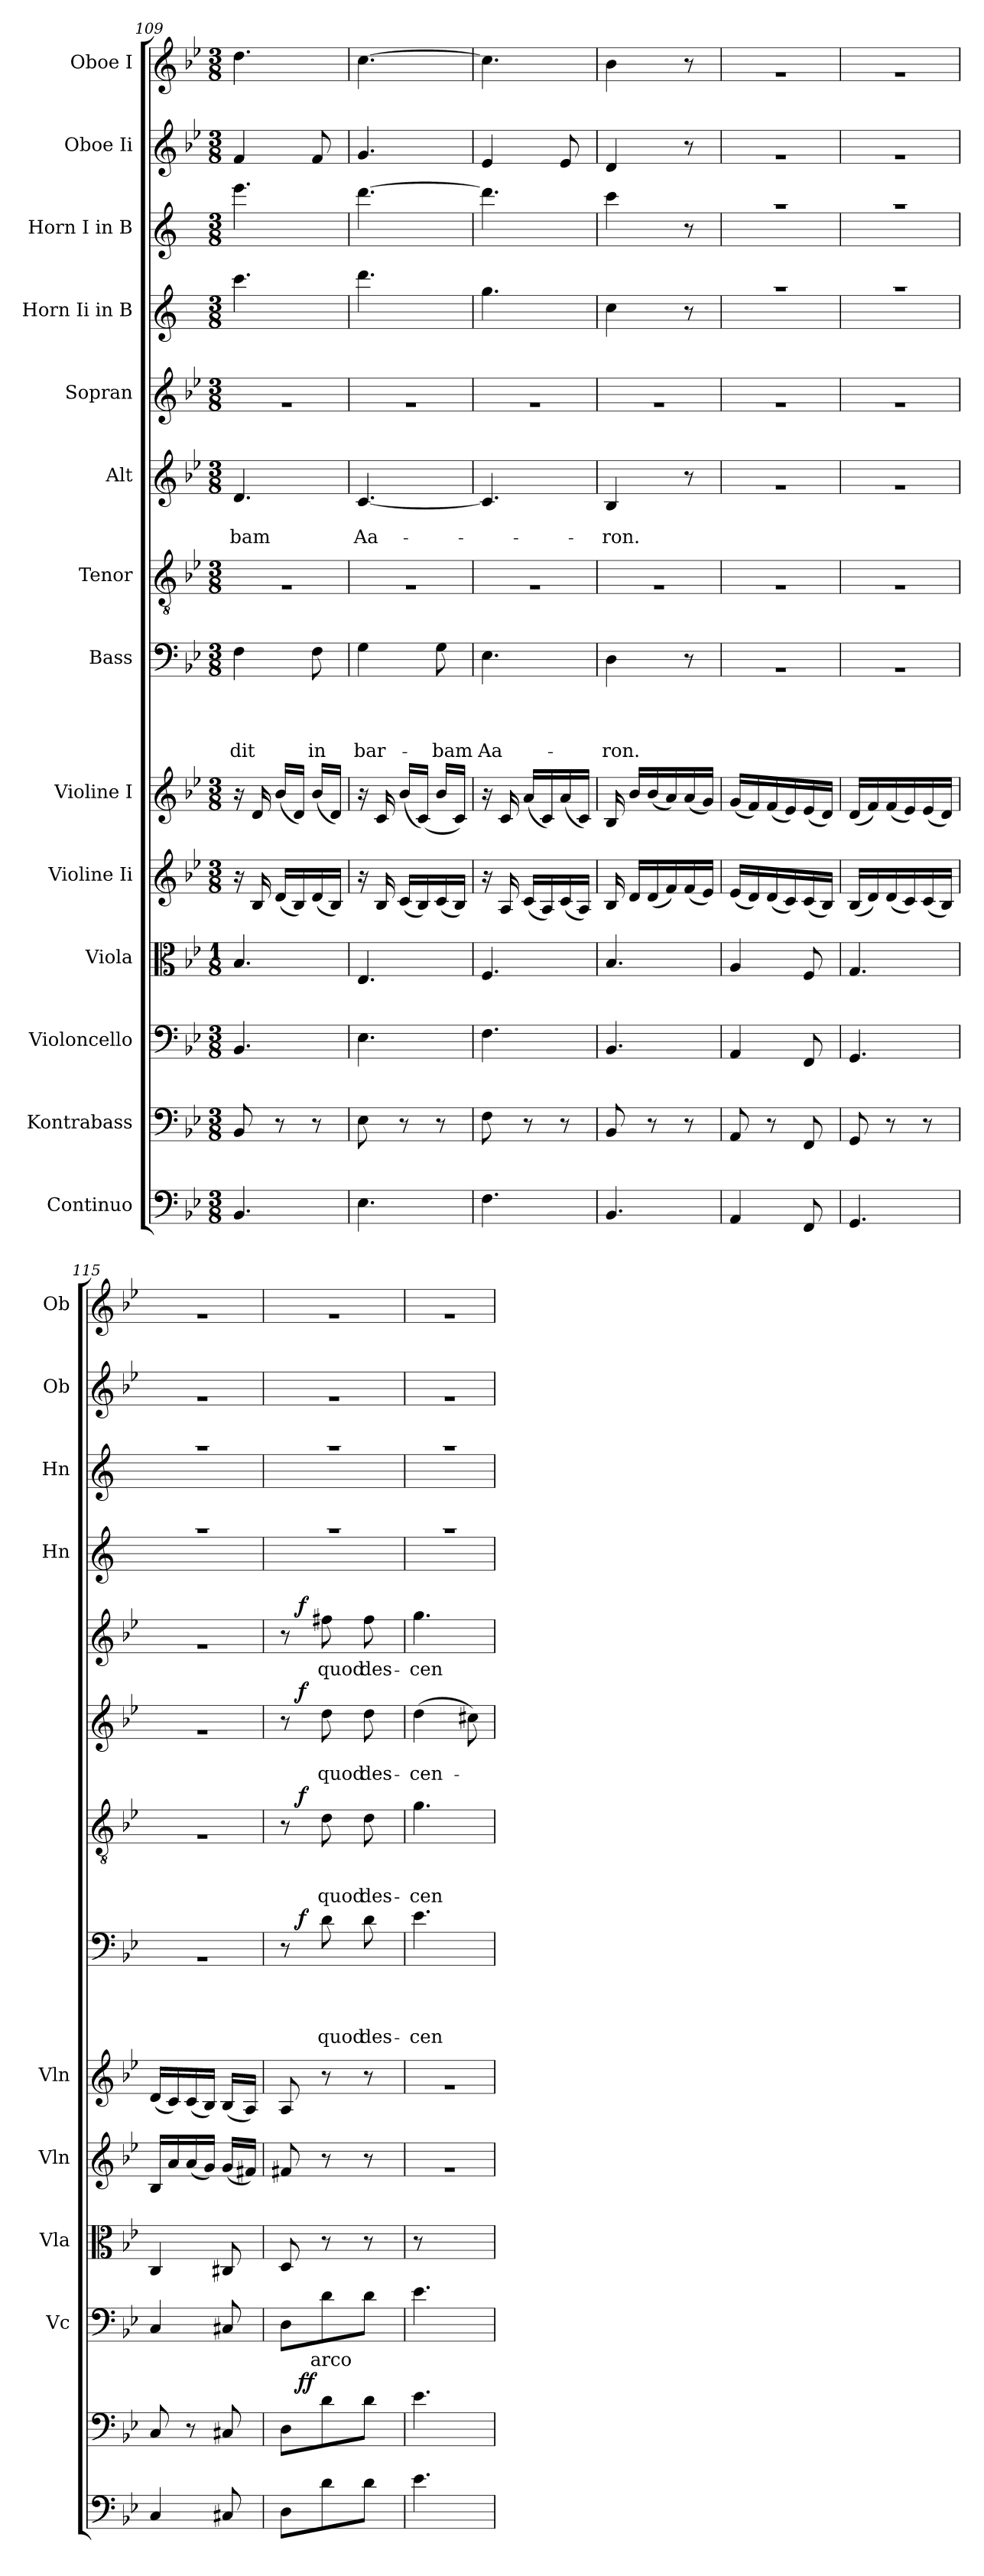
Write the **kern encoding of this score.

**kern	**kern	**dynam	**kern	**kern	**kern	**kern	**kern	**text	**text	**text	**text	**dynam	**kern	**text	**text	**text	**dynam	**kern	**text	**text	**dynam	**kern	**text	**dynam	**kern	**kern	**kern	**kern
*part14	*part13	*part13	*part12	*part11	*part10	*part9	*part8	*part8	*part8	*part8	*part8	*part8	*part7	*part7	*part7	*part7	*part7	*part6	*part6	*part6	*part6	*part5	*part5	*part5	*part4	*part3	*part2	*part1
*staff14	*staff13	*staff13	*staff12	*staff11	*staff10	*staff9	*staff8	*staff8	*staff8	*staff8	*staff8	*staff8	*staff7	*staff7	*staff7	*staff7	*staff7	*staff6	*staff6	*staff6	*staff6	*staff5	*staff5	*staff5	*staff4	*staff3	*staff2	*staff1
*I"Continuo	*I"Kontrabass	*	*I"Violoncello	*I"Viola	*I"Violine Ii	*I"Violine I	*I"Bass	*	*	*	*	*	*I"Tenor	*	*	*	*	*I"Alt	*	*	*	*I"Sopran	*	*	*I"Horn Ii in B	*I"Horn I in B	*I"Oboe Ii	*I"Oboe I
*	*	*	*I'Vc	*I'Vla	*I'Vln	*I'Vln	*	*	*	*	*	*	*	*	*	*	*	*	*	*	*	*	*	*	*I'Hn	*I'Hn	*I'Ob	*I'Ob
*clefF4	*clefF4	*	*clefF4	*clefC3	*clefG2	*clefG2	*clefF4	*	*	*	*	*	*clefGv2	*	*	*	*	*clefG2	*	*	*	*clefG2	*	*	*clefG2	*clefG2	*clefG2	*clefG2
*	*	*	*	*ITrd1c2	*	*	*	*	*	*	*	*	*	*	*	*	*	*	*	*	*	*	*	*	*ITrd1c2	*ITrd1c2	*	*
*k[b-e-]	*k[b-e-]	*	*k[b-e-]	*k[b-e-a-d-]	*k[b-e-]	*k[b-e-]	*k[b-e-]	*	*	*	*	*	*k[b-e-]	*	*	*	*	*k[b-e-]	*	*	*	*k[b-e-]	*	*	*k[b-e-]	*k[b-e-]	*k[b-e-]	*k[b-e-]
*B-:	*B-:	*	*B-:	*A-:	*B-:	*B-:	*B-:	*	*	*	*	*	*B-:	*	*	*	*	*B-:	*	*	*	*B-:	*	*	*B-:	*B-:	*B-:	*B-:
*M3/8	*M3/8	*	*M3/8	*M1/8	*M3/8	*M3/8	*M3/8	*	*	*	*	*	*M3/8	*	*	*	*	*M3/8	*	*	*	*M3/8	*	*	*M3/8	*M3/8	*M3/8	*M3/8
=109	=109	=109	=109	=109	=109	=109	=109	=109	=109	=109	=109	=109	=109	=109	=109	=109	=109	=109	=109	=109	=109	=109	=109	=109	=109	=109	=109	=109
!	!	!	!	!	!	!	!	!	!	!	!LO:LY:b	!	!LO:N:vis=1	!	!	!	!	!	!	!LO:LY:b	!	!LO:N:vis=1	!	!	!	!	!	!
4.BB-/	8BB-/	.	4.BB-/	4.A-/	16ra	16ra	4F\	.	.	.	-dit	.	4.rA	.	.	.	.	4.d/	.	-bam	.	4.ra	.	.	4.bb-\	4.ddd\	4f/	4.dd\
.	.	.	.	.	16B-/	16d/	.	.	.	.	.	.	.	.	.	.	.	.	.	.	.	.	.	.	.	.	.	.
.	8r	.	.	.	(<16d/LL	(<16b-/LL	.	.	.	.	.	.	.	.	.	.	.	.	.	.	.	.	.	.	.	.	.	.
.	.	.	.	.	16B-/)	16d/JJ)	.	.	.	.	.	.	.	.	.	.	.	.	.	.	.	.	.	.	.	.	.	.
!	!	!	!	!	!	!	!	!	!	!	!LO:LY:b	!	!	!	!	!	!	!	!	!	!	!	!	!	!	!	!	!
.	8r	.	.	.	(<16d/	(<16b-/LL	8F\	.	.	.	in	.	.	.	.	.	.	.	.	.	.	.	.	.	.	.	8f/	.
.	.	.	.	.	16B-/JJ)	16d/JJ)	.	.	.	.	.	.	.	.	.	.	.	.	.	.	.	.	.	.	.	.	.	.
=110	=110	=110	=110	=110	=110	=110	=110	=110	=110	=110	=110	=110	=110	=110	=110	=110	=110	=110	=110	=110	=110	=110	=110	=110	=110	=110	=110	=110
!	!	!	!	!	!	!	!	!	!	!	!LO:LY:b	!	!LO:N:vis=1	!	!	!	!	!	!	!LO:LY:b	!	!LO:N:vis=1	!	!	!	!	!	!
4.E-\	8E-\	.	4.E-\	4.D-/	16ra	16ra	4G\	.	.	.	bar-	.	4.rA	.	.	.	.	[>4.c/	.	Aa-	.	4.ra	.	.	4.ccc\	[>4.ccc\	4.g/	[>4.cc\
.	.	.	.	.	16B-/	16c/	.	.	.	.	.	.	.	.	.	.	.	.	.	.	.	.	.	.	.	.	.	.
.	8r	.	.	.	(<16c/LL	(<16b-/LL	.	.	.	.	.	.	.	.	.	.	.	.	.	.	.	.	.	.	.	.	.	.
.	.	.	.	.	16B-/)	(16c/JJ)	.	.	.	.	.	.	.	.	.	.	.	.	.	.	.	.	.	.	.	.	.	.
!	!	!	!	!	!	!	!	!	!	!	!LO:LY:b	!	!	!	!	!	!	!	!	!	!	!	!	!	!	!	!	!
.	8r	.	.	.	(<16c/	16b-/LL	8G\	.	.	.	-bam	.	.	.	.	.	.	.	.	.	.	.	.	.	.	.	.	.
.	.	.	.	.	16B-/JJ)	16c/JJ)	.	.	.	.	.	.	.	.	.	.	.	.	.	.	.	.	.	.	.	.	.	.
!!LO:PB:g=z
=111	=111	=111	=111	=111	=111	=111	=111	=111	=111	=111	=111	=111	=111	=111	=111	=111	=111	=111	=111	=111	=111	=111	=111	=111	=111	=111	=111	=111
!	!	!	!	!	!	!	!	!	!	!	!LO:LY:b	!	!LO:N:vis=1	!	!	!	!	!	!	!	!	!LO:N:vis=1	!	!	!	!	!	!
4.F\	8F\	.	4.F\	4.E-/	16ra	16ra	4.E-\	.	.	.	Aa-	.	4.rA	.	.	.	.	4.c/]	.	.	.	4.ra	.	.	4.ff\	4.ccc\]	4e-/	4.cc\]
.	.	.	.	.	16A/	16c/	.	.	.	.	.	.	.	.	.	.	.	.	.	.	.	.	.	.	.	.	.	.
.	8r	.	.	.	(<16c/LL	(<16a/LL	.	.	.	.	.	.	.	.	.	.	.	.	.	.	.	.	.	.	.	.	.	.
.	.	.	.	.	16A/)	16c/)	.	.	.	.	.	.	.	.	.	.	.	.	.	.	.	.	.	.	.	.	.	.
.	8r	.	.	.	(<16c/	(<16a/	.	.	.	.	.	.	.	.	.	.	.	.	.	.	.	.	.	.	.	.	8e-/	.
.	.	.	.	.	16A/JJ)	16c/JJ)	.	.	.	.	.	.	.	.	.	.	.	.	.	.	.	.	.	.	.	.	.	.
=112	=112	=112	=112	=112	=112	=112	=112	=112	=112	=112	=112	=112	=112	=112	=112	=112	=112	=112	=112	=112	=112	=112	=112	=112	=112	=112	=112	=112
!	!	!	!	!	!	!	!	!	!	!	!LO:LY:b	!	!LO:N:vis=1	!	!	!	!	!	!	!LO:LY:b	!	!LO:N:vis=1	!	!	!	!	!	!
4.BB-/	8BB-/	.	4.BB-/	4.A-/	16B-/	16B-/	4D\	.	.	.	-ron.	.	4.rA	.	.	.	.	4B-/	.	-ron.	.	4.ra	.	.	4b-\	4bb-\	4d/	4b-\
.	.	.	.	.	16d/LL	16b-/LL	.	.	.	.	.	.	.	.	.	.	.	.	.	.	.	.	.	.	.	.	.	.
.	8r	.	.	.	(<16d/	(<16b-/	.	.	.	.	.	.	.	.	.	.	.	.	.	.	.	.	.	.	.	.	.	.
.	.	.	.	.	16f/)	16a/)	.	.	.	.	.	.	.	.	.	.	.	.	.	.	.	.	.	.	.	.	.	.
.	8r	.	.	.	(<16f/	(<16a/	8r	.	.	.	.	.	.	.	.	.	.	8r	.	.	.	.	.	.	8r	8r	8r	8r
.	.	.	.	.	16e-/JJ)	16g/JJ)	.	.	.	.	.	.	.	.	.	.	.	.	.	.	.	.	.	.	.	.	.	.
=113	=113	=113	=113	=113	=113	=113	=113	=113	=113	=113	=113	=113	=113	=113	=113	=113	=113	=113	=113	=113	=113	=113	=113	=113	=113	=113	=113	=113
!	!	!	!	!	!	!	!LO:N:vis=1	!	!	!	!	!	!LO:N:vis=1	!	!	!	!	!LO:N:vis=1	!	!	!	!LO:N:vis=1	!	!	!LO:N:vis=1	!LO:N:vis=1	!LO:N:vis=1	!LO:N:vis=1
4AA/	8AA/	.	4AA/	4G/	(<16e-/LL	(<16g/LL	4.rC	.	.	.	.	.	4.rA	.	.	.	.	4.ra	.	.	.	4.ra	.	.	4.raa	4.raa	4.ra	4.ra
.	.	.	.	.	16d/)	16f/)	.	.	.	.	.	.	.	.	.	.	.	.	.	.	.	.	.	.	.	.	.	.
.	8r	.	.	.	(<16d/	(<16f/	.	.	.	.	.	.	.	.	.	.	.	.	.	.	.	.	.	.	.	.	.	.
.	.	.	.	.	16c/)	16e-/)	.	.	.	.	.	.	.	.	.	.	.	.	.	.	.	.	.	.	.	.	.	.
8FF/	8FF/	.	8FF/	8E-/	(<16c/	(<16e-/	.	.	.	.	.	.	.	.	.	.	.	.	.	.	.	.	.	.	.	.	.	.
.	.	.	.	.	16B-/JJ)	16d/JJ)	.	.	.	.	.	.	.	.	.	.	.	.	.	.	.	.	.	.	.	.	.	.
=114	=114	=114	=114	=114	=114	=114	=114	=114	=114	=114	=114	=114	=114	=114	=114	=114	=114	=114	=114	=114	=114	=114	=114	=114	=114	=114	=114	=114
!	!	!	!	!	!	!	!LO:N:vis=1	!	!	!	!	!	!LO:N:vis=1	!	!	!	!	!LO:N:vis=1	!	!	!	!LO:N:vis=1	!	!	!LO:N:vis=1	!LO:N:vis=1	!LO:N:vis=1	!LO:N:vis=1
4.GG/	8GG/	.	4.GG/	4.F/	(<16B-/LL	(<16d/LL	4.rC	.	.	.	.	.	4.rA	.	.	.	.	4.ra	.	.	.	4.ra	.	.	4.raa	4.raa	4.ra	4.ra
.	.	.	.	.	16d/)	16f/)	.	.	.	.	.	.	.	.	.	.	.	.	.	.	.	.	.	.	.	.	.	.
.	8r	.	.	.	(<16d/	(<16f/	.	.	.	.	.	.	.	.	.	.	.	.	.	.	.	.	.	.	.	.	.	.
.	.	.	.	.	16c/)	16e-/)	.	.	.	.	.	.	.	.	.	.	.	.	.	.	.	.	.	.	.	.	.	.
.	8r	.	.	.	(<16c/	(<16e-/	.	.	.	.	.	.	.	.	.	.	.	.	.	.	.	.	.	.	.	.	.	.
.	.	.	.	.	16B-/JJ)	16d/JJ)	.	.	.	.	.	.	.	.	.	.	.	.	.	.	.	.	.	.	.	.	.	.
=115	=115	=115	=115	=115	=115	=115	=115	=115	=115	=115	=115	=115	=115	=115	=115	=115	=115	=115	=115	=115	=115	=115	=115	=115	=115	=115	=115	=115
!	!	!	!	!	!	!	!LO:N:vis=1	!	!	!	!	!	!LO:N:vis=1	!	!	!	!	!LO:N:vis=1	!	!	!	!LO:N:vis=1	!	!	!LO:N:vis=1	!LO:N:vis=1	!LO:N:vis=1	!LO:N:vis=1
4C/	8C/	.	4C/	4BB-/	16B-/LL	(<16d/LL	4.rC	.	.	.	.	.	4.rA	.	.	.	.	4.ra	.	.	.	4.ra	.	.	4.raa	4.raa	4.ra	4.ra
.	.	.	.	.	16a/	16c/)	.	.	.	.	.	.	.	.	.	.	.	.	.	.	.	.	.	.	.	.	.	.
.	8r	.	.	.	(<16a/	(<16c/	.	.	.	.	.	.	.	.	.	.	.	.	.	.	.	.	.	.	.	.	.	.
.	.	.	.	.	16g/JJ)	16B-/JJ)	.	.	.	.	.	.	.	.	.	.	.	.	.	.	.	.	.	.	.	.	.	.
8C#X/	8C#X/	.	8C#X/	8BBn/	(<16g/LL	(<16B-/LL	.	.	.	.	.	.	.	.	.	.	.	.	.	.	.	.	.	.	.	.	.	.
.	.	.	.	.	16f#X/JJ)	16A/JJ)	.	.	.	.	.	.	.	.	.	.	.	.	.	.	.	.	.	.	.	.	.	.
=116	=116	=116	=116	=116	=116	=116	=116	=116	=116	=116	=116	=116	=116	=116	=116	=116	=116	=116	=116	=116	=116	=116	=116	=116	=116	=116	=116	=116
!	!	!	!	!	!	!	!	!	!	!	!	!	!	!	!	!	!	!	!	!	!	!	!	!	!LO:N:vis=1	!LO:N:vis=1	!LO:N:vis=1	!LO:N:vis=1
*	*^	*	*	*	*	*	*^	*	*	*	*	*	*^	*	*	*	*	*^	*	*	*	*^	*	*	*	*	*	*
*	*	*^	*	*	*	*	*	*	*	*	*	*	*	*	*	*	*	*	*	*	*	*	*	*	*	*	*	*	*	*	*	*	*
8D\L	8D\L	16ryy	16.ryy	.	8D\L	8C/	8f#X/	8A/	8r	16ryy	.	.	.	.	.	8r	16ryy	.	.	.	.	8r	16ryy	.	.	.	8r	16ryy	.	.	4.raa	4.raa	4.ra	4.ra
!	!	!	!	!LO:DY:a	!	!	!	!	!	!	!	!	!	!	!	!	!	!	!	!	!	!	!	!	!	!	!	!	!	!	!	!	!	!
!	!	!	!	!LO:DY:n=1:b	!	!	!	!	!	!	!	!	!	!	!LO:DY:a	!	!	!	!	!	!LO:DY:a	!	!	!	!	!LO:DY:a	!	!	!	!LO:DY:a	!	!	!	!
.	.	4ryy	.	f f	.	.	.	.	.	4ryy	.	.	.	.	f	.	4ryy	.	.	.	f	.	4ryy	.	.	f	.	4ryy	.	f	.	.	.	.
!	!	!	!LO:TX:a:t=arco	!	!	!	!	!	!	!	!	!	!	!	!	!	!	!	!	!	!	!	!	!	!	!	!	!	!	!	!	!	!	!
.	.	.	4ryy	.	.	.	.	.	.	.	.	.	.	.	.	.	.	.	.	.	.	.	.	.	.	.	.	.	.	.	.	.	.	.
!	!	!	!	!	!	!	!	!	!	!	!	!	!	!LO:LY:b	!	!	!	!	!	!LO:LY:b	!	!	!	!	!LO:LY:b	!	!	!	!LO:LY:b	!	!	!	!	!
8d\	8d\	.	.	.	8d\	8r	8r	8r	8d\	.	.	.	.	quod	.	8d\	.	.	.	quod	.	8dd\	.	.	quod	.	8ff#X\	.	quod	.	.	.	.	.
!	!	!	!	!	!	!	!	!	!	!	!	!	!	!LO:LY:b	!	!	!	!	!	!LO:LY:b	!	!	!	!	!LO:LY:b	!	!	!	!LO:LY:b	!	!	!	!	!
8d\J	8d\J	.	.	.	8d\J	8r	8r	8r	8d\	.	.	.	.	des-	.	8d\	.	.	.	des-	.	8dd\	.	.	des-	.	8ff#\	.	des-	.	.	.	.	.
.	.	16ryy	.	.	.	.	.	.	.	16ryy	.	.	.	.	.	.	16ryy	.	.	.	.	.	16ryy	.	.	.	.	16ryy	.	.	.	.	.	.
.	.	.	32ryy	.	.	.	.	.	.	.	.	.	.	.	.	.	.	.	.	.	.	.	.	.	.	.	.	.	.	.	.	.	.	.
=117	=117	=117	=117	=117	=117	=117	=117	=117	=117	=117	=117	=117	=117	=117	=117	=117	=117	=117	=117	=117	=117	=117	=117	=117	=117	=117	=117	=117	=117	=117	=117	=117	=117	=117
!	!	!	!	!	!	!	!LO:N:vis=1	!LO:N:vis=1	!	!	!	!	!	!LO:LY:b	!	!	!	!	!	!LO:LY:b	!	!	!	!	!LO:LY:b	!	!	!	!LO:LY:b	!	!LO:N:vis=1	!LO:N:vis=1	!LO:N:vis=1	!LO:N:vis=1
*	*	*	*	*	*	*	*	*	*v	*v	*	*	*	*	*	*	*	*	*	*	*	*v	*v	*	*	*	*v	*v	*	*	*	*	*	*
*	*v	*v	*v	*	*	*	*	*	*	*	*	*	*	*	*v	*v	*	*	*	*	*	*	*	*	*	*	*	*	*	*	*
4.e-\	4.e-\	.	4.e-\	8r	4.ra	4.ra	4.e-\	.	.	.	-cen-	.	4.g\	.	.	-cen-	.	(>4dd\	.	-cen-	.	4.gg\	-cen-	.	4.raa	4.raa	4.ra	4.ra
.	.	.	.	4ryy	.	.	.	.	.	.	.	.	.	.	.	.	.	.	.	.	.	.	.	.	.	.	.	.
.	.	.	.	.	.	.	.	.	.	.	.	.	.	.	.	.	.	8cc#X\)	.	.	.	.	.	.	.	.	.	.
=	=	=	=	=	=	=	=	=	=	=	=	=	=	=	=	=	=	=	=	=	=	=	=	=	=	=	=	=
*-	*-	*-	*-	*-	*-	*-	*-	*-	*-	*-	*-	*-	*-	*-	*-	*-	*-	*-	*-	*-	*-	*-	*-	*-	*-	*-	*-	*-
